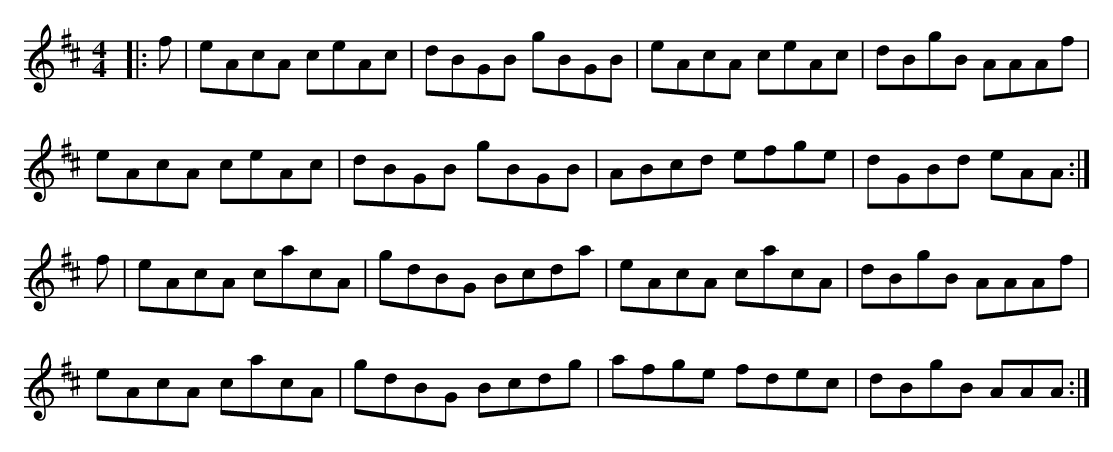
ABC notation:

X:1
M:4/4
K:Amix
|:f|eAcA ceAc|dBGB gBGB|eAcA ceAc|dBgB AAAf|
eAcA ceAc|dBGB gBGB|ABcd efge|dGBd eAA:|
f|eAcA cacA|gdBG Bcda|eAcA cacA|dBgB AAAf|
eAcA cacA|gdBG Bcdg|afge fdec|dBgB AAA:|
